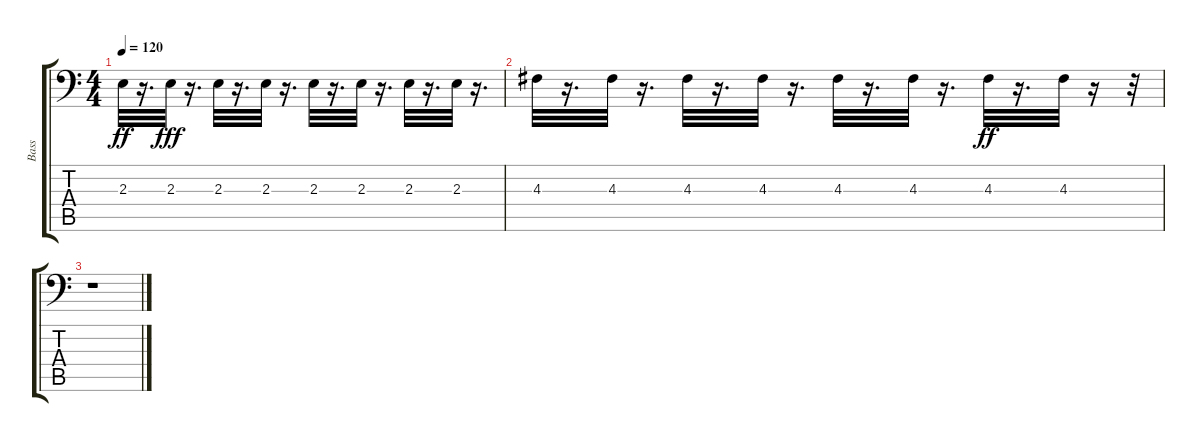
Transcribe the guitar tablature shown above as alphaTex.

\track ("Bass" "Bass") {instrument electricbassfinger}
\staff {score tabs}
\tuning (C3 G2 D2 A1 E1 B0) {hide}
\ts (4 4)
\tempo 120
\clef f4
\ks c
2.3.32{dy ff} r.16{d} 2.3.32{dy fff} r.16{d} 2.3.32 r.16{d} 2.3.32 r.16{d} 2.3.32 r.16{d} 2.3.32 r.16{d} 2.3.32 r.16{d} 2.3.32 r.16{d} |
4.3.32 r.16{d} 4.3.32 r.16{d} 4.3.32 r.16{d} 4.3.32 r.16{d} 4.3.32 r.16{d} 4.3.32 r.16{d} 4.3.32{dy ff} r.16{d} 4.3.32 r.16 r.32 |
r.1
